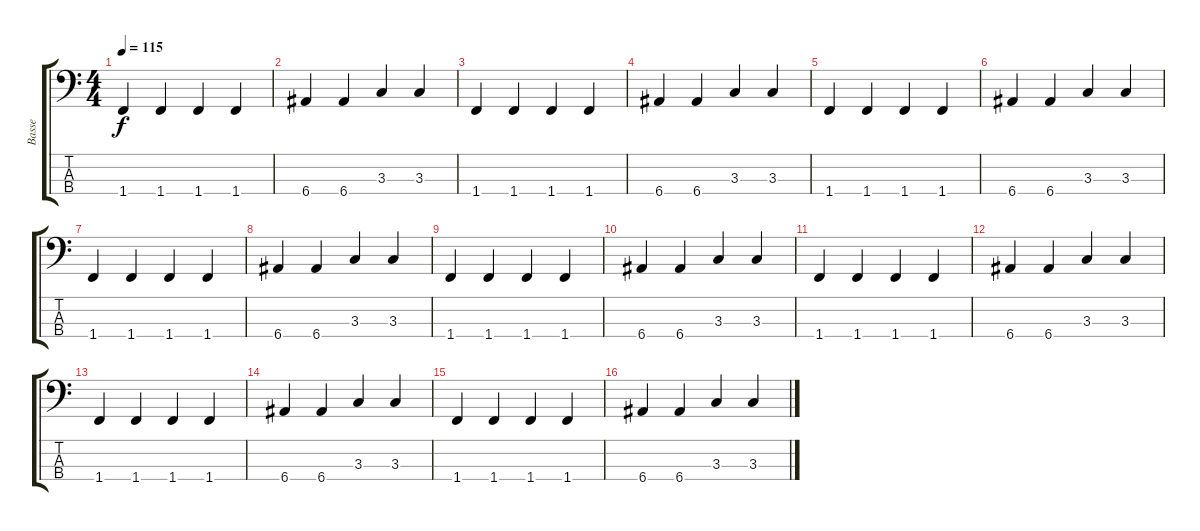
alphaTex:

\track ("Basse" "Basse") {instrument electricbassfinger}
\staff {score tabs}
\tuning (G2 D2 A1 E1) {hide}
\ts (4 4)
\tempo 115
\clef f4
\ks c
1.4.4{dy f} 1.4.4 1.4.4 1.4.4 |
6.4.4 6.4.4 3.3.4 3.3.4 |
1.4.4 1.4.4 1.4.4 1.4.4 |
6.4.4 6.4.4 3.3.4 3.3.4 |
1.4.4 1.4.4 1.4.4 1.4.4 |
6.4.4 6.4.4 3.3.4 3.3.4 |
1.4.4 1.4.4 1.4.4 1.4.4 |
6.4.4 6.4.4 3.3.4 3.3.4 |
1.4.4 1.4.4 1.4.4 1.4.4 |
6.4.4 6.4.4 3.3.4 3.3.4 |
1.4.4 1.4.4 1.4.4 1.4.4 |
6.4.4 6.4.4 3.3.4 3.3.4 |
1.4.4 1.4.4 1.4.4 1.4.4 |
6.4.4 6.4.4 3.3.4 3.3.4 |
1.4.4 1.4.4 1.4.4 1.4.4 |
6.4.4 6.4.4 3.3.4 3.3.4
